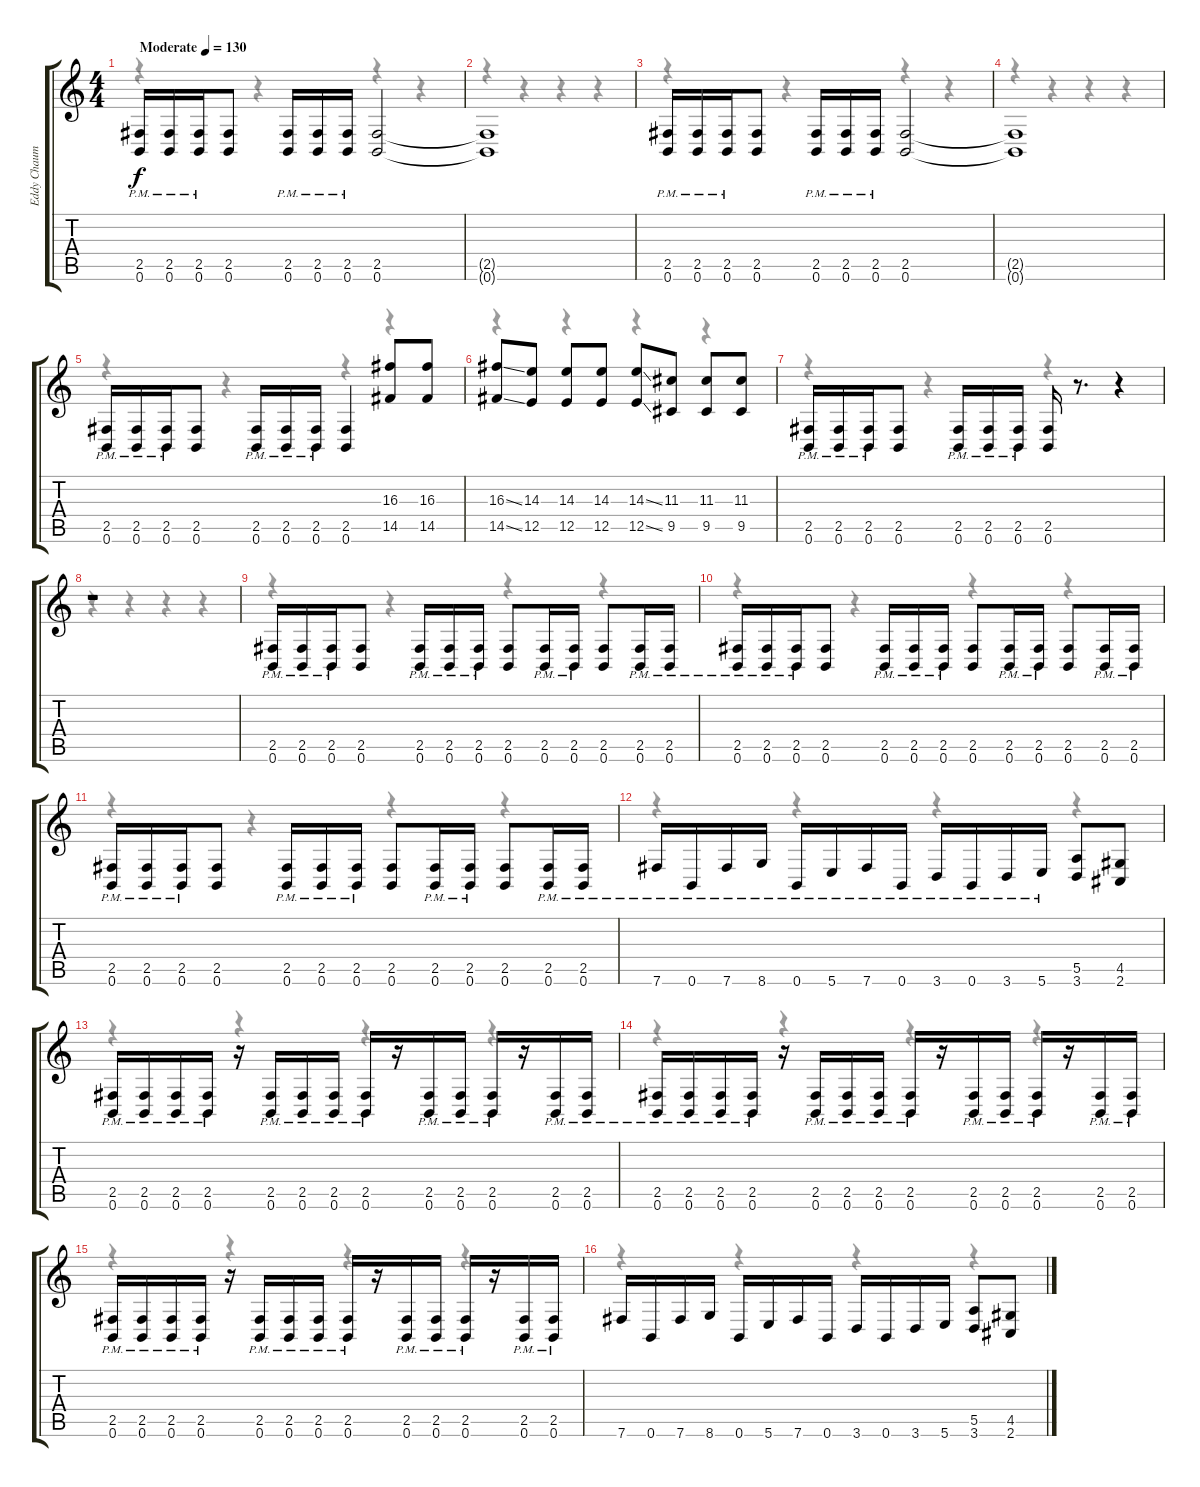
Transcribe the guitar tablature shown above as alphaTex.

\track ("Eddy Chaumulot (Rythm)" "Eddy Chaum") {instrument distortionguitar}
\staff {score tabs}
\tuning (B3 Gb3 D3 A2 E2 B1) {hide}
\voice
\ts (4 4)
\tempo (130 "Moderate")
\clef g2
\ks c
(2.5{pm} 0.6{pm}).16{dy f instrument distortionguitar} (2.5{pm} 0.6{pm}).16 (2.5{pm} 0.6{pm}).16 (2.5 0.6).8 (2.5{pm} 0.6{pm}).16 (2.5{pm} 0.6{pm}).16 (2.5{pm} 0.6{pm}).16 (2.5 0.6).2 |
(2.5{t} 0.6{t}).1 |
(2.5{pm} 0.6{pm}).16 (2.5{pm} 0.6{pm}).16 (2.5{pm} 0.6{pm}).16 (2.5 0.6).8 (2.5{pm} 0.6{pm}).16 (2.5{pm} 0.6{pm}).16 (2.5{pm} 0.6{pm}).16 (2.5 0.6).2 |
(2.5{t} 0.6{t}).1 |
(2.5{pm} 0.6{pm}).16 (2.5{pm} 0.6{pm}).16 (2.5{pm} 0.6{pm}).16 (2.5 0.6).8 (2.5{pm} 0.6{pm}).16 (2.5{pm} 0.6{pm}).16 (2.5{pm} 0.6{pm}).16 (2.5 0.6).4 (16.3 14.5).8 (16.3 14.5).8 |
(16.3{ss} 14.5{ss}).8 (14.3 12.5).8 (14.3 12.5).8 (14.3 12.5).8 (14.3{ss} 12.5{ss}).8 (11.3 9.5).8 (11.3 9.5).8 (11.3 9.5).8 |
(2.5{pm} 0.6{pm}).16 (2.5{pm} 0.6{pm}).16 (2.5{pm} 0.6{pm}).16 (2.5 0.6).8 (2.5{pm} 0.6{pm}).16 (2.5{pm} 0.6{pm}).16 (2.5{pm} 0.6{pm}).16 (2.5 0.6).16 r.8{d} r.4 |
r.1 |
(2.5{pm} 0.6{pm}).16 (2.5{pm} 0.6{pm}).16 (2.5{pm} 0.6{pm}).16 (2.5 0.6).8 (2.5{pm} 0.6{pm}).16 (2.5{pm} 0.6{pm}).16 (2.5{pm} 0.6{pm}).16 (2.5 0.6).8 (2.5{pm} 0.6{pm}).16 (2.5{pm} 0.6{pm}).16 (2.5 0.6).8 (2.5{pm} 0.6{pm}).16 (2.5{pm} 0.6{pm}).16 |
(2.5{pm} 0.6{pm}).16 (2.5{pm} 0.6{pm}).16 (2.5{pm} 0.6{pm}).16 (2.5 0.6).8 (2.5{pm} 0.6{pm}).16 (2.5{pm} 0.6{pm}).16 (2.5{pm} 0.6{pm}).16 (2.5 0.6).8 (2.5{pm} 0.6{pm}).16 (2.5{pm} 0.6{pm}).16 (2.5 0.6).8 (2.5{pm} 0.6{pm}).16 (2.5{pm} 0.6{pm}).16 |
(2.5{pm} 0.6{pm}).16 (2.5{pm} 0.6{pm}).16 (2.5{pm} 0.6{pm}).16 (2.5 0.6).8 (2.5{pm} 0.6{pm}).16 (2.5{pm} 0.6{pm}).16 (2.5{pm} 0.6{pm}).16 (2.5 0.6).8 (2.5{pm} 0.6{pm}).16 (2.5{pm} 0.6{pm}).16 (2.5 0.6).8 (2.5{pm} 0.6{pm}).16 (2.5{pm} 0.6{pm}).16 |
7.6{pm}.16 0.6{pm}.16 7.6{pm}.16 8.6{pm}.16 0.6{pm}.16 5.6{pm}.16 7.6{pm}.16 0.6{pm}.16 3.6{pm}.16 0.6{pm}.16 3.6{pm}.16 5.6{pm}.16 (5.5 3.6).8 (4.5 2.6).8 |
(2.5{pm} 0.6{pm}).16 (2.5{pm} 0.6{pm}).16 (2.5{pm} 0.6{pm}).16 (2.5{pm} 0.6{pm}).16 r.16 (2.5{pm} 0.6{pm}).16 (2.5{pm} 0.6{pm}).16 (2.5{pm} 0.6{pm}).16 (2.5{pm} 0.6{pm}).16 r.16 (2.5{pm} 0.6{pm}).16 (2.5{pm} 0.6{pm}).16 (2.5{pm} 0.6{pm}).16 r.16 (2.5{pm} 0.6{pm}).16 (2.5{pm} 0.6{pm}).16 |
(2.5{pm} 0.6{pm}).16 (2.5{pm} 0.6{pm}).16 (2.5{pm} 0.6{pm}).16 (2.5{pm} 0.6{pm}).16 r.16 (2.5{pm} 0.6{pm}).16 (2.5{pm} 0.6{pm}).16 (2.5{pm} 0.6{pm}).16 (2.5{pm} 0.6{pm}).16 r.16 (2.5{pm} 0.6{pm}).16 (2.5{pm} 0.6{pm}).16 (2.5{pm} 0.6{pm}).16 r.16 (2.5{pm} 0.6{pm}).16 (2.5{pm} 0.6{pm}).16 |
(2.5{pm} 0.6{pm}).16 (2.5{pm} 0.6{pm}).16 (2.5{pm} 0.6{pm}).16 (2.5{pm} 0.6{pm}).16 r.16 (2.5{pm} 0.6{pm}).16 (2.5{pm} 0.6{pm}).16 (2.5{pm} 0.6{pm}).16 (2.5{pm} 0.6{pm}).16 r.16 (2.5{pm} 0.6{pm}).16 (2.5{pm} 0.6{pm}).16 (2.5{pm} 0.6{pm}).16 r.16 (2.5{pm} 0.6{pm}).16 (2.5{pm} 0.6{pm}).16 |
7.6.16 0.6.16 7.6.16 8.6.16 0.6.16 5.6.16 7.6.16 0.6.16 3.6.16 0.6.16 3.6.16 5.6.16 (5.5 3.6).8 (4.5 2.6).8
\voice
\clef g2
\ottava regular
\simile none
\ks c
r.4{dy f} r.4 r.4 r.4 |
r.4 r.4 r.4 r.4 |
r.4 r.4 r.4 r.4 |
r.4 r.4 r.4 r.4 |
r.4 r.4 r.4 r.4 |
r.4 r.4 r.4 r.4 |
r.4 r.4 r.4 r.4 |
r.4 r.4 r.4 r.4 |
r.4 r.4 r.4 r.4 |
r.4 r.4 r.4 r.4 |
r.4 r.4 r.4 r.4 |
r.4 r.4 r.4 r.4 |
r.4 r.4 r.4 r.4 |
r.4 r.4 r.4 r.4 |
r.4 r.4 r.4 r.4 |
r.4 r.4 r.4 r.4
